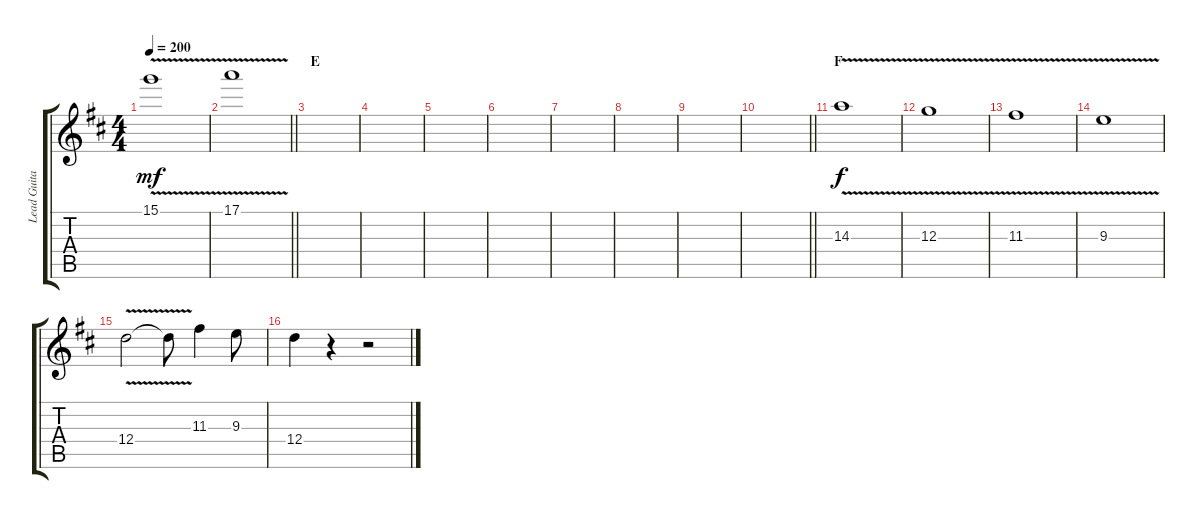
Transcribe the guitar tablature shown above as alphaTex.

\track ("Lead Guitar(Right ch.)" "Lead Guita") {instrument distortionguitar}
\staff {score tabs}
\tuning (E4 B3 G3 D3 A2 E2) {hide}
\ts (4 4)
\tempo 200
\clef g2
\ks d
15.1{v}.1{dy mf} |
\barLineRight lightlight
17.1{v}.1 |
\section ("" "E")
|
|
|
|
|
|
|
\barLineRight lightlight
|
\section ("" "F")
14.3{v}.1{dy f} |
12.3{v}.1 |
11.3{v}.1 |
9.3{v}.1 |
12.4{v}.2 12.4{t}.8 11.3.4 9.3.8 |
12.4.4 r.4 r.2
